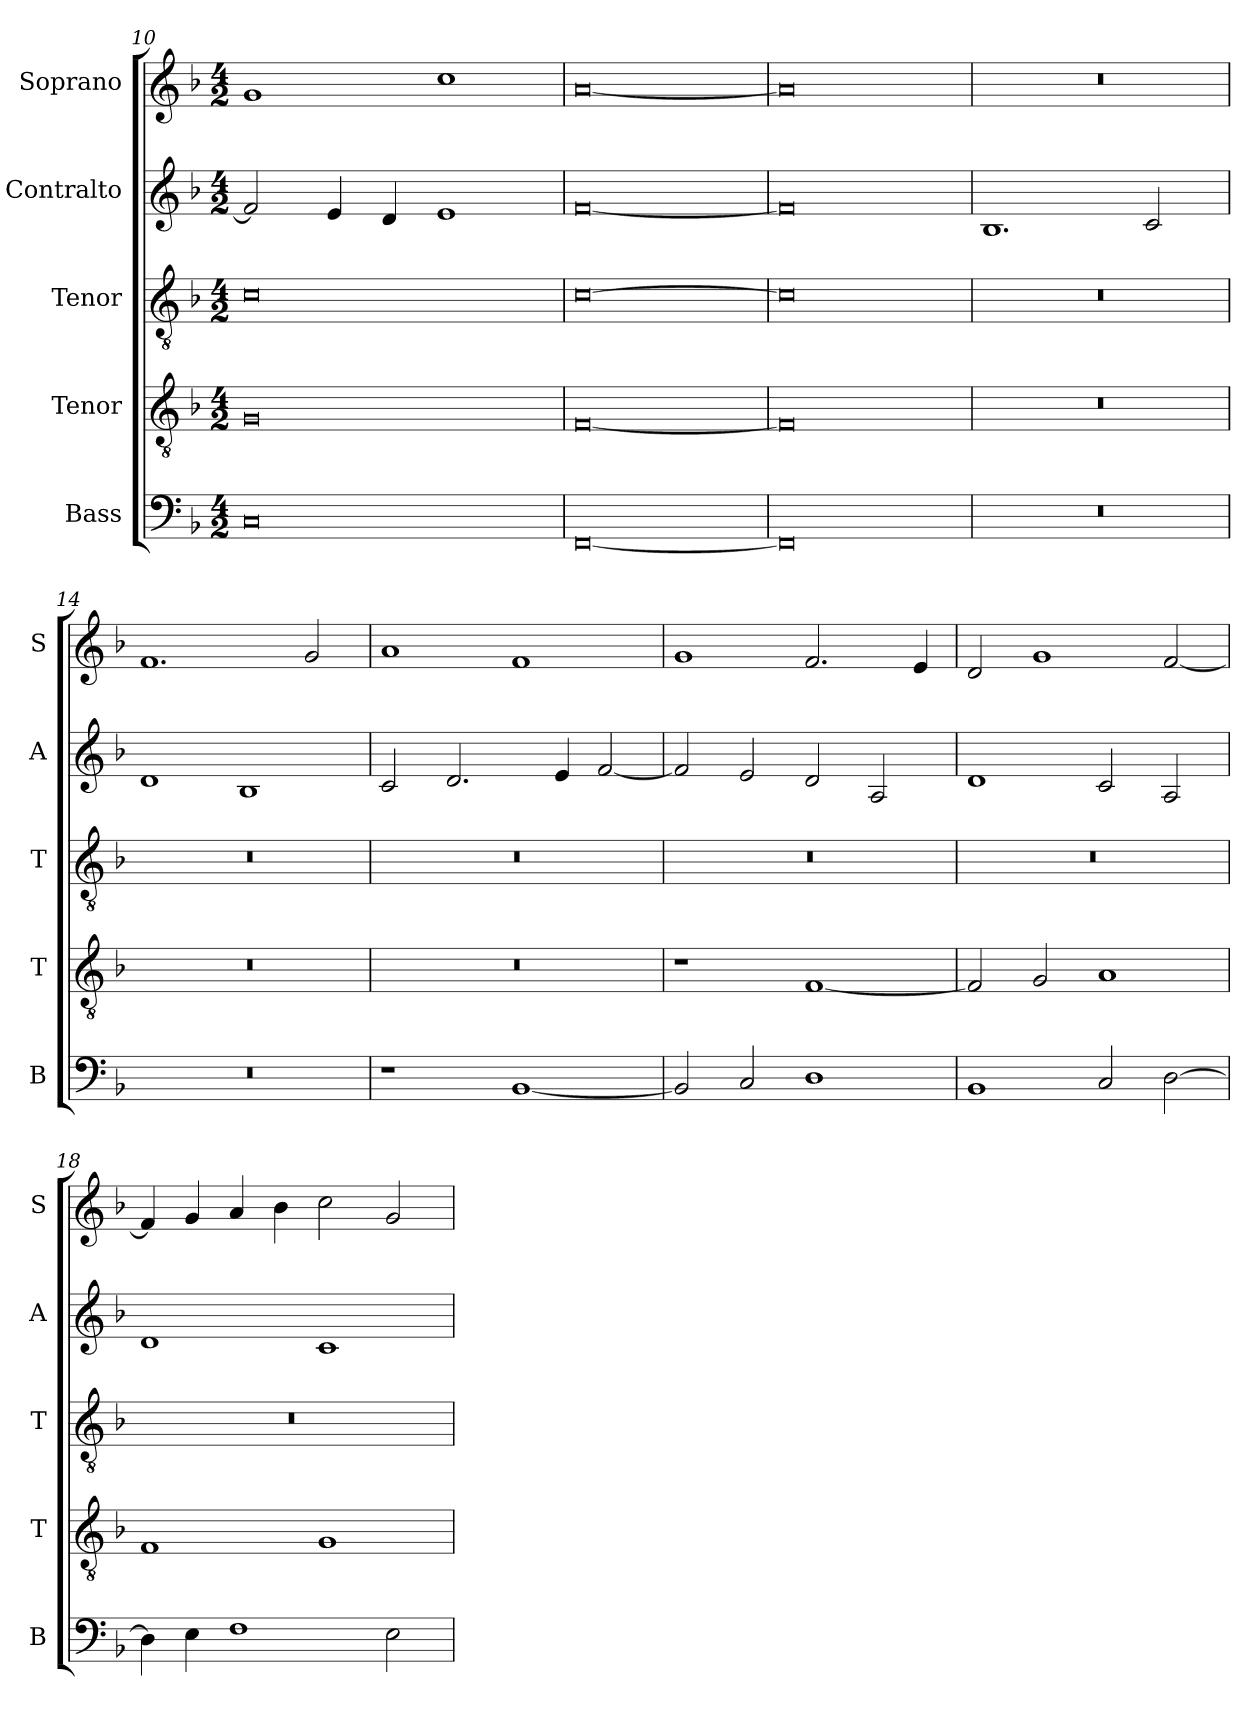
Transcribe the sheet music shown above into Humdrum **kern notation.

**kern	**kern	**kern	**kern	**kern
*part5	*part4	*part3	*part2	*part1
*staff5	*staff4	*staff3	*staff2	*staff1
*I"Bass	*I"Tenor	*I"Tenor	*I"Contralto	*I"Soprano
*I'B	*I'T	*I'T	*I'A	*I'S
*clefF4	*clefGv2	*clefGv2	*clefG2	*clefG2
*k[b-]	*k[b-]	*k[b-]	*k[b-]	*k[b-]
*F:ion	*F:ion	*F:ion	*F:ion	*F:ion
*M4/2	*M4/2	*M4/2	*M4/2	*M4/2
=10	=10	=10	=10	=10
0C	0G	0c	2f]	1g
.	.	.	4e	.
.	.	.	4d	.
.	.	.	1e	1cc
=11	=11	=11	=11	=11
[0FF	[0F	[0c	[0f	[0a
=12	=12	=12	=12	=12
0FF]	0F]	0c]	0f]	0a]
=13	=13	=13	=13	=13
0r	0r	0r	1.B-	0r
.	.	.	2c	.
=14	=14	=14	=14	=14
0r	0r	0r	1d	1.f
.	.	.	1B-	.
.	.	.	.	2g
=15	=15	=15	=15	=15
1r	0r	0r	2c	1a
.	.	.	2.d	.
[1BB-	.	.	.	1f
.	.	.	4e	.
.	.	.	[2f	.
=16	=16	=16	=16	=16
2BB-]	1r	0r	2f]	1g
2C	.	.	2e	.
1D	[1F	.	2d	2.f
.	.	.	2A	.
.	.	.	.	4e
=17	=17	=17	=17	=17
1BB-	2F]	0r	1d	2d
.	2G	.	.	1g
2C	1A	.	2c	.
[2D	.	.	2A	[2f
=18	=18	=18	=18	=18
4D]	1F	0r	1d	4f]
4E	.	.	.	4g
1F	.	.	.	4a
.	.	.	.	4b-
.	1G	.	1c	2cc
2E	.	.	.	2g
=	=	=	=	=
*-	*-	*-	*-	*-
